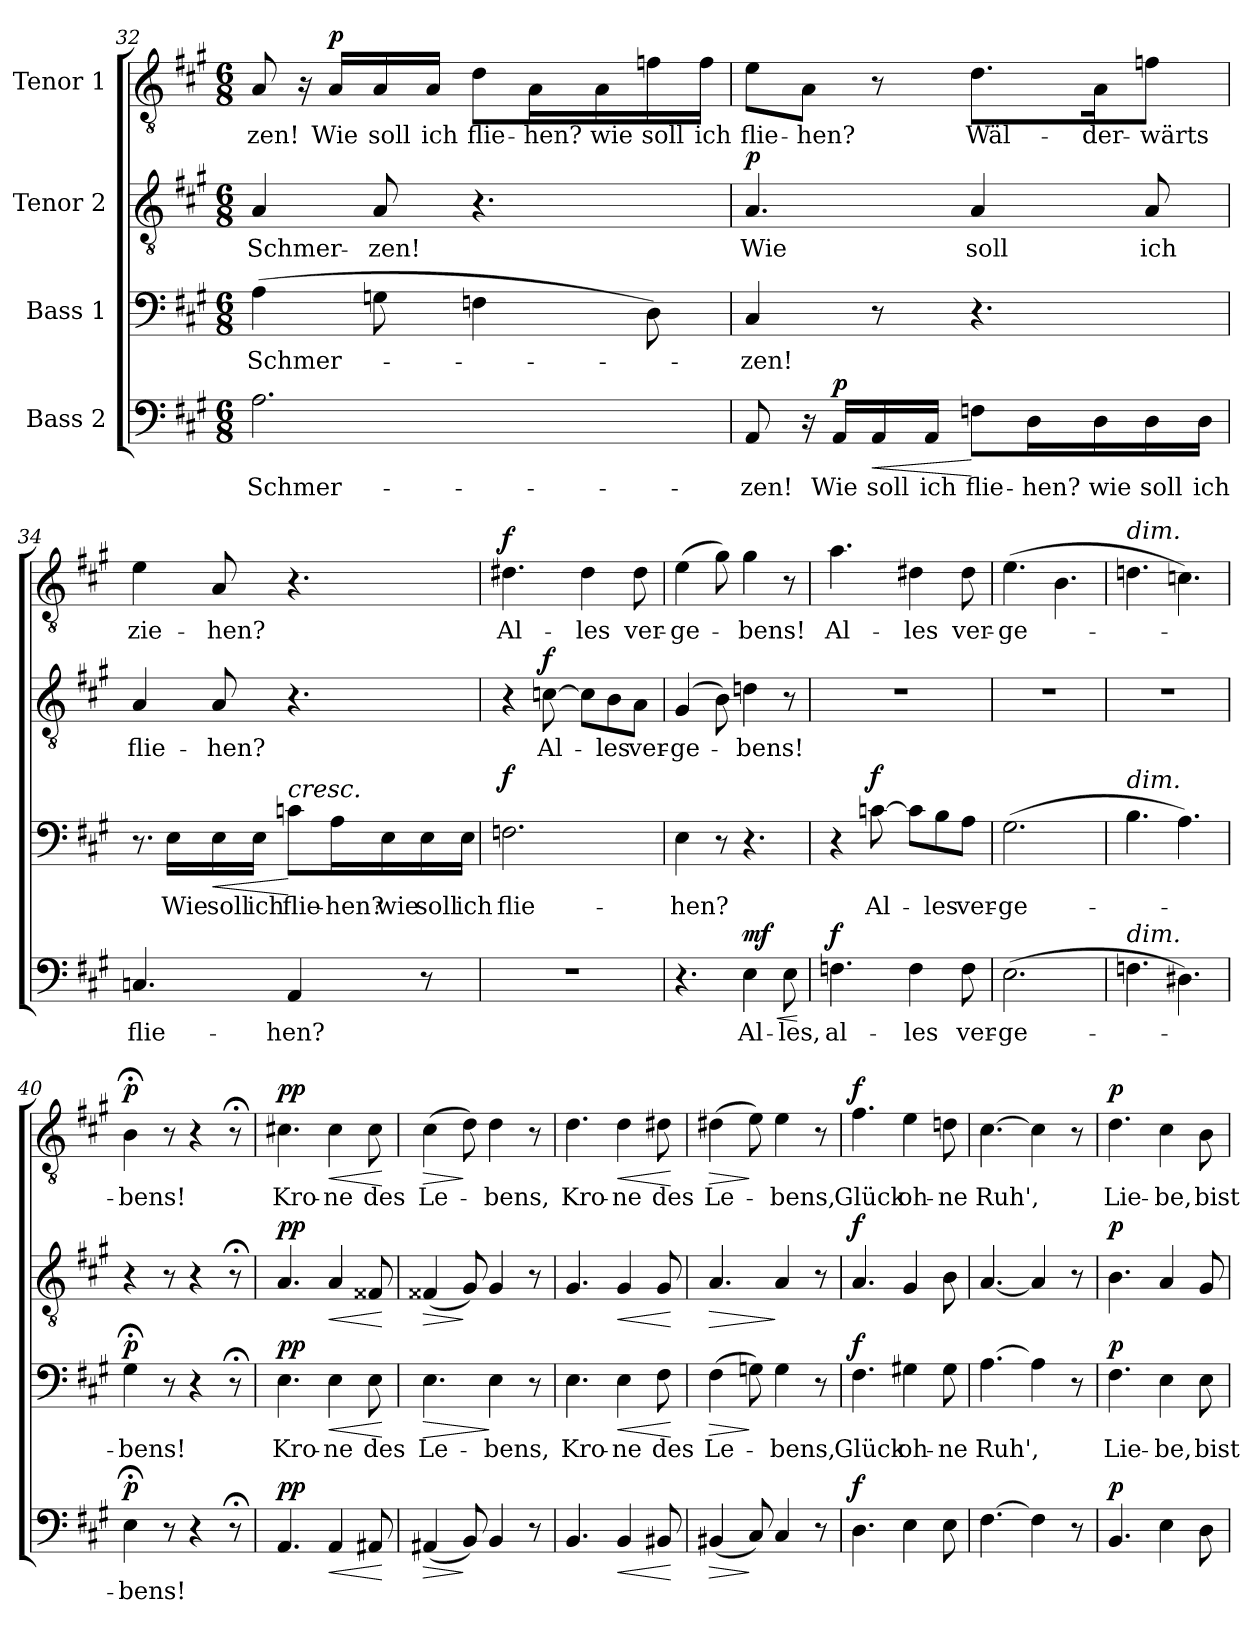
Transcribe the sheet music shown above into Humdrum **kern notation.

**kern	**text	**dynam	**kern	**text	**dynam	**kern	**text	**dynam	**kern	**text	**dynam
*part4	*part4	*part4	*part3	*part3	*part3	*part2	*part2	*part2	*part1	*part1	*part1
*staff4	*staff4	*staff4	*staff3	*staff3	*staff3	*staff2	*staff2	*staff2	*staff1	*staff1	*staff1
*I"Bass 2	*	*	*I"Bass 1	*	*	*I"Tenor 2	*	*	*I"Tenor 1	*	*
*clefF4	*	*	*clefF4	*	*	*clefGv2	*	*	*clefGv2	*	*
*k[f#c#g#]	*	*	*k[f#c#g#]	*	*	*k[f#c#g#]	*	*	*k[f#c#g#]	*	*
*M6/8	*	*	*M6/8	*	*	*M6/8	*	*	*M6/8	*	*
=32	=32	=32	=32	=32	=32	=32	=32	=32	=32	=32	=32
2.A\	Schmer-	.	(4A\	Schmer-	.	4A/	Schmer-	.	8A/	-zen!	.
.	.	.	.	.	.	.	.	.	16r	.	.
!	!	!	!	!	!	!	!	!	!	!	!LO:DY:a
.	.	.	.	.	.	.	.	.	16A/LL	Wie	p
.	.	.	8Gn\	.	.	8A/	-zen!	.	16A/	soll	.
.	.	.	.	.	.	.	.	.	16A/JJ	ich	.
.	.	.	4Fn\	.	.	4.r	.	.	8d\L	flie-	.
.	.	.	.	.	.	.	.	.	16A\L	-hen?	.
.	.	.	.	.	.	.	.	.	16A\	wie	.
.	.	.	8D\)	.	.	.	.	.	16fn\	soll	.
.	.	.	.	.	.	.	.	.	16f\JJ	ich	.
!!LO:LB:g=z
=33	=33	=33	=33	=33	=33	=33	=33	=33	=33	=33	=33
!	!	!	!	!	!	!	!	!LO:DY:a	!	!	!
8AA/	-zen!	.	4C#/	-zen!	.	4.A/	Wie	p	8e\L	flie-	.
16r	.	.	.	.	.	.	.	.	8A\J	-hen?	.
!	!	!LO:DY:a	!	!	!	!	!	!	!	!	!
16AA/LL	Wie	p	.	.	.	.	.	.	.	.	.
!	!	!LO:HP:b	!	!	!	!	!	!	!	!	!
16AA/	soll	<	8r	.	.	.	.	.	8r	.	.
16AA/JJ	ich	.	.	.	.	.	.	.	.	.	.
8Fn\L	flie-	[	4.r	.	.	4A/	soll	.	8.d\L	Wäl-	.
16D\L	-hen?	.	.	.	.	.	.	.	.	.	.
16D\	wie	.	.	.	.	.	.	.	16A\K	-der-	.
16D\	soll	.	.	.	.	8A/	ich	.	8fn\J	-wärts	.
16D\JJ	ich	.	.	.	.	.	.	.	.	.	.
=34	=34	=34	=34	=34	=34	=34	=34	=34	=34	=34	=34
4.Cn/	flie-	.	8.r	.	.	4A/	flie-	.	4e\	zie-	.
.	.	.	16E\LL	Wie	.	.	.	.	.	.	.
!	!	!	!	!	!LO:HP:b	!	!	!	!	!	!
.	.	.	16E\	soll	<	8A/	-hen?	.	8A/	-hen?	.
.	.	.	16E\JJ	ich	.	.	.	.	.	.	.
!	!	!	!LO:TX:a:i:t=cresc.	!	!	!	!	!	!	!	!
4AA/	-hen?	.	8cn\L	flie-	[	4.r	.	.	4.r	.	.
.	.	.	16A\L	-hen?	.	.	.	.	.	.	.
.	.	.	16E\	wie	.	.	.	.	.	.	.
8r	.	.	16E\	soll	.	.	.	.	.	.	.
.	.	.	16E\JJ	ich	.	.	.	.	.	.	.
=35	=35	=35	=35	=35	=35	=35	=35	=35	=35	=35	=35
!	!	!	!	!	!LO:DY:a	!	!	!	!	!	!LO:DY:a
2.r	.	.	2.Fn\	flie-	f	4r	.	.	4.d#X\	Al-	f
!	!	!	!	!	!	!	!	!LO:DY:a	!	!	!
.	.	.	.	.	.	[8cn\	Al-	f	.	.	.
.	.	.	.	.	.	8c\L]	.	.	4d#\	-les	.
.	.	.	.	.	.	8B\	-les	.	.	.	.
.	.	.	.	.	.	8A\J	ver-	.	8d#\	ver-	.
!!LO:PB:g=z
=36	=36	=36	=36	=36	=36	=36	=36	=36	=36	=36	=36
4.r	.	.	4E\	-hen?	.	(4G#/	-ge-	.	(4e\	-ge-	.
.	.	.	8r	.	.	8B\)	.	.	8g#\)	.	.
!	!	!LO:HP:b	!	!	!	!	!	!	!	!	!
!	!	!LO:DY:n=1:a	!	!	!	!	!	!	!	!	!
4E\	Al-	< mf	4.r	.	.	4dn\	-bens!	.	4g#\	-bens!	.
8E\	-les,	.	.	.	.	8r	.	.	8r	.	.
.	.	[	.	.	.	.	.	.	.	.	.
=37	=37	=37	=37	=37	=37	=37	=37	=37	=37	=37	=37
!	!	!LO:DY:a	!	!	!	!	!	!	!	!	!
4.Fn\	al-	f	4r	.	.	2.r	.	.	4.a\	Al-	.
!	!	!	!	!	!LO:DY:a	!	!	!	!	!	!
.	.	.	[8cn\	Al-	f	.	.	.	.	.	.
4F\	-les	.	8c\L]	.	.	.	.	.	4d#X\	-les	.
.	.	.	8B\	-les	.	.	.	.	.	.	.
8F\	ver-	.	8A\J	ver-	.	.	.	.	8d#\	ver-	.
=38	=38	=38	=38	=38	=38	=38	=38	=38	=38	=38	=38
(2.E\	-ge-	.	(2.G#\	-ge-	.	2.r	.	.	(4.e\	-ge-	.
.	.	.	.	.	.	.	.	.	4.B\	.	.
=39	=39	=39	=39	=39	=39	=39	=39	=39	=39	=39	=39
!	!	!	!	!	!	!	!	!	!LO:TX:a:i:t=dim.	!	!
!	!	!	!LO:TX:a:i:t=dim.	!	!	!	!	!	!	!	!
!LO:TX:a:i:t=dim.	!	!	!	!	!	!	!	!	!	!	!
4.Fn\	.	.	4.B\	.	.	2.r	.	.	4.dn\	.	.
4.D#X\)	.	.	4.A\)	.	.	.	.	.	4.cn\)	.	.
=40	=40	=40	=40	=40	=40	=40	=40	=40	=40	=40	=40
!	!	!LO:DY:a	!	!	!LO:DY:a	!	!	!	!	!	!LO:DY:a
4E;<\	-bens!	p	4G#;<\	-bens!	p	4r	.	.	4B;<\	-bens!	p
8r	.	.	8r	.	.	8r	.	.	8r	.	.
4r	.	.	4r	.	.	4r	.	.	4r	.	.
8r;<	.	.	8r;<	.	.	8r;<	.	.	8r;<	.	.
!!LO:LB:g=z
=41	=41	=41	=41	=41	=41	=41	=41	=41	=41	=41	=41
!	!	!LO:DY:a	!	!	!LO:DY:a	!	!	!LO:DY:a	!	!	!LO:DY:a
4.AA/	.	pp	4.E\	Kro-	pp	4.A/	.	pp	4.c#X\	Kro-	pp
!	!	!LO:HP:b	!	!	!LO:HP:b	!	!	!LO:HP:b	!	!	!LO:HP:b
4AA/	.	<	4E\	-ne	<	4A/	.	<	4c#\	-ne	<
8AA#X/	.	.	8E\	des	.	8F##X/	.	.	8c#\	des	.
.	.	[	.	.	[	.	.	[	.	.	[
=42	=42	=42	=42	=42	=42	=42	=42	=42	=42	=42	=42
!	!	!LO:HP:b	!	!	!LO:HP:b	!	!	!LO:HP:b	!	!	!LO:HP:b
(4AA#X/	.	>	4.E\	Le-	>	(4F##X/	.	>	(4c#\	Le-	>
8BB/)	.	]	.	.	.	8G#/)	.	]	8d\)	.	]
4BB/	.	.	4E\	-bens,	]	4G#/	.	.	4d\	-bens,	.
8r	.	.	8r	.	.	8r	.	.	8r	.	.
=43	=43	=43	=43	=43	=43	=43	=43	=43	=43	=43	=43
4.BB/	.	.	4.E\	Kro-	.	4.G#/	.	.	4.d\	Kro-	.
!	!	!LO:HP:b	!	!	!LO:HP:b	!	!	!LO:HP:b	!	!	!LO:HP:b
4BB/	.	<	4E\	-ne	<	4G#/	.	<	4d\	-ne	<
8BB#X/	.	.	8F#\	des	.	8G#/	.	.	8d#X\	des	.
.	.	[	.	.	[	.	.	[	.	.	[
=44	=44	=44	=44	=44	=44	=44	=44	=44	=44	=44	=44
!	!	!LO:HP:b	!	!	!LO:HP:b	!	!	!LO:HP:b	!	!	!LO:HP:b
(4BB#X/	.	>	(4F#\	Le-	>	4.A/	.	>	(4d#X\	Le-	>
8C#/)	.	]	8Gn\)	.	]	.	.	.	8e\)	.	]
4C#/	.	.	4G\	-bens,	.	4A/	.	]	4e\	-bens,	.
8r	.	.	8r	.	.	8r	.	.	8r	.	.
=45	=45	=45	=45	=45	=45	=45	=45	=45	=45	=45	=45
!	!	!LO:DY:a	!	!	!LO:DY:a	!	!	!LO:DY:a	!	!	!LO:DY:a
4.D\	.	f	4.F#\	Glück	f	4.A/	.	f	4.f#\	Glück	f
4E\	.	.	4G#X\	oh-	.	4G#/	.	.	4e\	oh-	.
8E\	.	.	8G#\	-ne	.	8B\	.	.	8dn\	-ne	.
=46	=46	=46	=46	=46	=46	=46	=46	=46	=46	=46	=46
[4.F#\	.	.	[4.A\	Ruh',	.	[4.A/	.	.	[4.c#\	Ruh',	.
4F#\]	.	.	4A\]	.	.	4A/]	.	.	4c#\]	.	.
8r	.	.	8r	.	.	8r	.	.	8r	.	.
!!LO:LB:g=z
=47	=47	=47	=47	=47	=47	=47	=47	=47	=47	=47	=47
!	!	!LO:DY:a	!	!	!LO:DY:a	!	!	!LO:DY:a	!	!	!LO:DY:a
4.BB/	.	p	4.F#\	Lie-	p	4.B\	.	p	4.d\	Lie-	p
4E\	.	.	4E\	-be,	.	4A/	.	.	4c#\	-be,	.
8D\	.	.	8E\	bist	.	8G#/	.	.	8B\	bist	.
=	=	=	=	=	=	=	=	=	=	=	=
*-	*-	*-	*-	*-	*-	*-	*-	*-	*-	*-	*-
